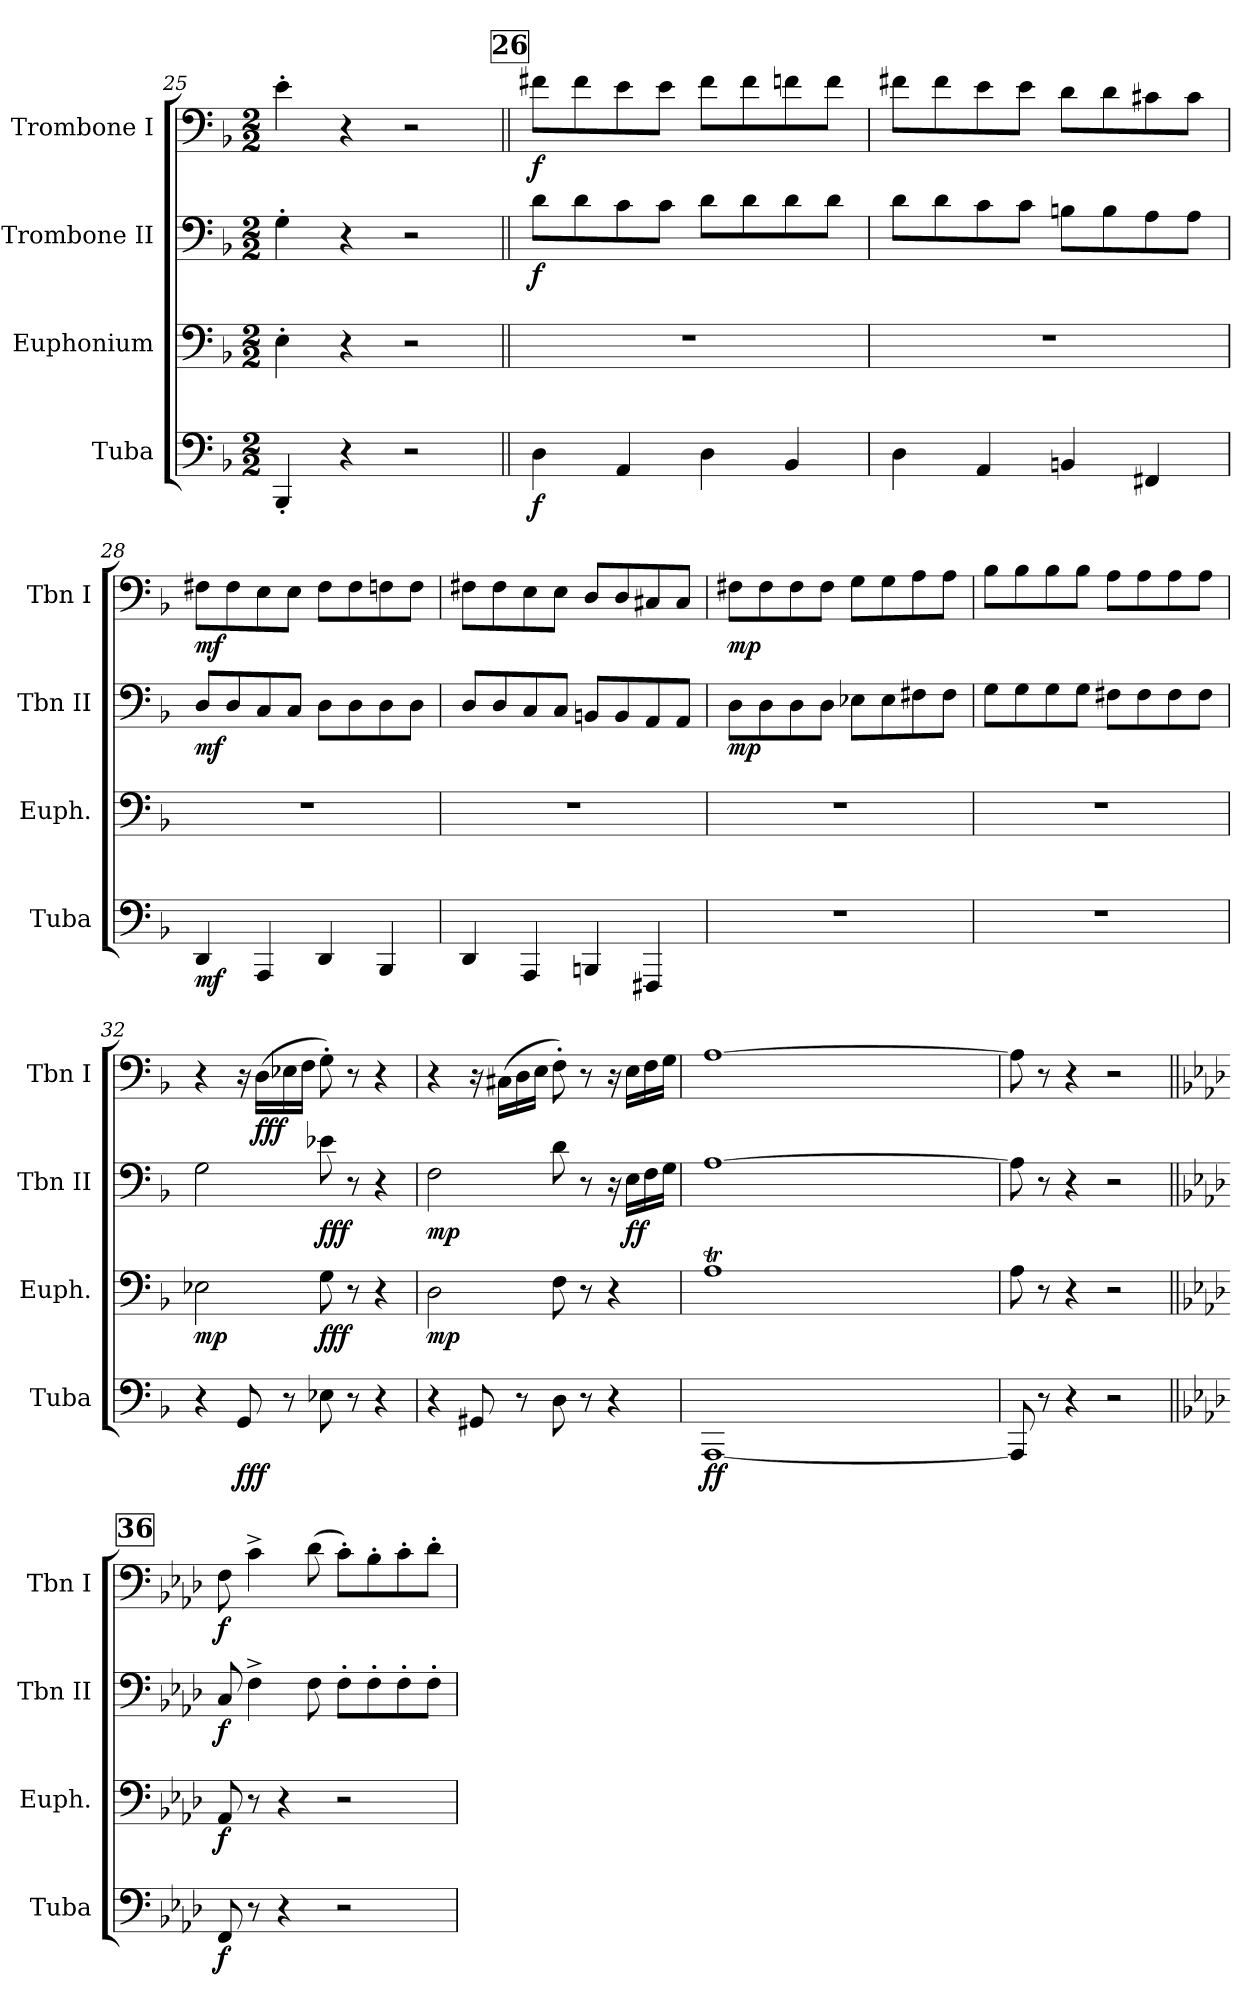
**kern	**dynam	**kern	**dynam	**kern	**dynam	**kern	**dynam
*part4	*part4	*part3	*part3	*part2	*part2	*part1	*part1
*staff4	*staff4	*staff3	*staff3	*staff2	*staff2	*staff1	*staff1
*I"Tuba	*	*I"Euphonium	*	*I"Trombone II	*	*I"Trombone I	*
*I'Tuba	*	*I'Euph.	*	*I'Tbn II	*	*I'Tbn I	*
*clefF4	*	*clefF4	*	*clefF4	*	*clefF4	*
*k[b-]	*	*k[b-]	*	*k[b-]	*	*k[b-]	*
*F:	*	*F:	*	*F:	*	*F:	*
*M2/2	*	*M2/2	*	*M2/2	*	*M2/2	*
=25	=25	=25	=25	=25	=25	=25	=25
4BBB-'/	.	4E'\	.	4G'\	.	4e'\	.
4r	.	4r	.	4r	.	4r	.
2r	.	2r	.	2r	.	2r	.
!!LO:REH:place=s1:a:t=26
=26||	=26||	=26||	=26||	=26||	=26||	=26||	=26||
!	!LO:DY:b	!	!	!	!LO:DY:b	!	!LO:DY:b
4D\	f	1r	.	8d\L	f	8f#X\L	f
.	.	.	.	8d\	.	8f#\	.
4AA/	.	.	.	8c\	.	8e\	.
.	.	.	.	8c\J	.	8e\J	.
4D\	.	.	.	8d\L	.	8f#\L	.
.	.	.	.	8d\	.	8f#\	.
4BB-/	.	.	.	8d\	.	8fn\	.
.	.	.	.	8d\J	.	8f\J	.
=27	=27	=27	=27	=27	=27	=27	=27
4D\	.	1r	.	8d\L	.	8f#X\L	.
.	.	.	.	8d\	.	8f#\	.
4AA/	.	.	.	8c\	.	8e\	.
.	.	.	.	8c\J	.	8e\J	.
4BBn/	.	.	.	8Bn\L	.	8d\L	.
.	.	.	.	8B\	.	8d\	.
4FF#X/	.	.	.	8A\	.	8c#X\	.
.	.	.	.	8A\J	.	8c#\J	.
!!LO:LB:g=z
=28	=28	=28	=28	=28	=28	=28	=28
!	!LO:DY:b	!	!	!	!LO:DY:b	!	!LO:DY:b
4DD/	mf	1r	.	8D/L	mf	8F#X\L	mf
.	.	.	.	8D/	.	8F#\	.
4AAA/	.	.	.	8C/	.	8E\	.
.	.	.	.	8C/J	.	8E\J	.
4DD/	.	.	.	8D\L	.	8F#\L	.
.	.	.	.	8D\	.	8F#\	.
4BBB-/	.	.	.	8D\	.	8Fn\	.
.	.	.	.	8D\J	.	8F\J	.
=29	=29	=29	=29	=29	=29	=29	=29
4DD/	.	1r	.	8D/L	.	8F#X\L	.
.	.	.	.	8D/	.	8F#\	.
4AAA/	.	.	.	8C/	.	8E\	.
.	.	.	.	8C/J	.	8E\J	.
4BBBn/	.	.	.	8BBn/L	.	8D/L	.
.	.	.	.	8BB/	.	8D/	.
4FFF#X/	.	.	.	8AA/	.	8C#X/	.
.	.	.	.	8AA/J	.	8C#/J	.
=30	=30	=30	=30	=30	=30	=30	=30
!	!	!	!	!	!LO:DY:b	!	!LO:DY:b
1r	.	1r	.	8D\L	mp	8F#X\L	mp
.	.	.	.	8D\	.	8F#\	.
.	.	.	.	8D\	.	8F#\	.
.	.	.	.	8D\J	.	8F#\J	.
.	.	.	.	8E-X\L	.	8G\L	.
.	.	.	.	8E-\	.	8G\	.
.	.	.	.	8F#X\	.	8A\	.
.	.	.	.	8F#\J	.	8A\J	.
=31	=31	=31	=31	=31	=31	=31	=31
1r	.	1r	.	8G\L	.	8B-\L	.
.	.	.	.	8G\	.	8B-\	.
.	.	.	.	8G\	.	8B-\	.
.	.	.	.	8G\J	.	8B-\J	.
.	.	.	.	8F#X\L	.	8A\L	.
.	.	.	.	8F#\	.	8A\	.
.	.	.	.	8F#\	.	8A\	.
.	.	.	.	8F#\J	.	8A\J	.
!!LO:LB:g=z
=32	=32	=32	=32	=32	=32	=32	=32
!	!	!	!LO:DY:b	!	!	!	!
4r	.	2E-X\	mp	2G\	.	4r	.
!	!LO:DY:b	!	!	!	!	!	!
8GG/	fff	.	.	.	.	16r	.
!	!	!	!	!	!	!	!LO:DY:b
.	.	.	.	.	.	(16D\LL	fff
8r	.	.	.	.	.	16E-X\	.
.	.	.	.	.	.	16F\JJ	.
!	!	!	!LO:DY:b	!	!LO:DY:b	!	!
8E-X\	.	8G\	fff	8e-X\	fff	8G'\)	.
8r	.	8r	.	8r	.	8r	.
4r	.	4r	.	4r	.	4r	.
=33	=33	=33	=33	=33	=33	=33	=33
!	!	!	!LO:DY:b	!	!LO:DY:b	!	!
4r	.	2D\	mp	2F\	mp	4r	.
8GG#X/	.	.	.	.	.	16r	.
.	.	.	.	.	.	(16C#X\LL	.
8r	.	.	.	.	.	16D\	.
.	.	.	.	.	.	16E\JJ	.
8D\	.	8F\	.	8d\	.	8F'\)	.
8r	.	8r	.	8r	.	8r	.
4r	.	4r	.	16r	.	16r	.
!	!	!	!	!	!LO:DY:b	!	!
.	.	.	.	16E\LL	ff	16E\LL	.
.	.	.	.	16F\	.	16F\	.
.	.	.	.	16G\JJ	.	16G\JJ	.
=34	=34	=34	=34	=34	=34	=34	=34
*	*	*^	*	*	*	*	*
!	!LO:DY:b	!	!	!	!	!	!	!
[1AAA	ff	1At	16ALLyy	.	[1A	.	[1A	.
.	.	.	16B-yy	.	.	.	.	.
.	.	.	16Ayy	.	.	.	.	.
.	.	.	16B-yy	.	.	.	.	.
.	.	.	16Ayy	.	.	.	.	.
.	.	.	16B-yy	.	.	.	.	.
.	.	.	16Ayy	.	.	.	.	.
.	.	.	16B-JJyy	.	.	.	.	.
.	.	.	16ALLyy	.	.	.	.	.
.	.	.	16B-yy	.	.	.	.	.
.	.	.	16Ayy	.	.	.	.	.
.	.	.	16B-yy	.	.	.	.	.
.	.	.	16Ayy	.	.	.	.	.
.	.	.	16B-yy	.	.	.	.	.
.	.	.	16Ayy	.	.	.	.	.
.	.	.	16B-TTTJJyy	.	.	.	.	.
*	*	*v	*v	*	*	*	*	*
=35	=35	=35	=35	=35	=35	=35	=35
8AAA/]	.	8A\	.	8A\]	.	8A\]	.
8r	.	8r	.	8r	.	8r	.
4r	.	4r	.	4r	.	4r	.
2r	.	2r	.	2r	.	2r	.
!!LO:PB:g=z
!!LO:REH:place=s1:a:t=36
=36||	=36||	=36||	=36||	=36||	=36||	=36||	=36||
*k[b-e-a-d-]	*	*k[b-e-a-d-]	*	*k[b-e-a-d-]	*	*k[b-e-a-d-]	*
*A-:	*	*A-:	*	*A-:	*	*A-:	*
!	!LO:DY:b	!	!LO:DY:b	!	!LO:DY:b	!	!LO:DY:b
8FF/	f	8AA-/	f	8C/	f	8F\	f
8r	.	8r	.	4F^\	.	4c^\	.
4r	.	4r	.	.	.	.	.
.	.	.	.	8F\	.	(8d-\	.
2r	.	2r	.	8F'\L	.	8c'\L)	.
.	.	.	.	8F'\	.	8B-'\	.
.	.	.	.	8F'\	.	8c'\	.
.	.	.	.	8F'\J	.	8d-'\J	.
=	=	=	=	=	=	=	=
*-	*-	*-	*-	*-	*-	*-	*-
